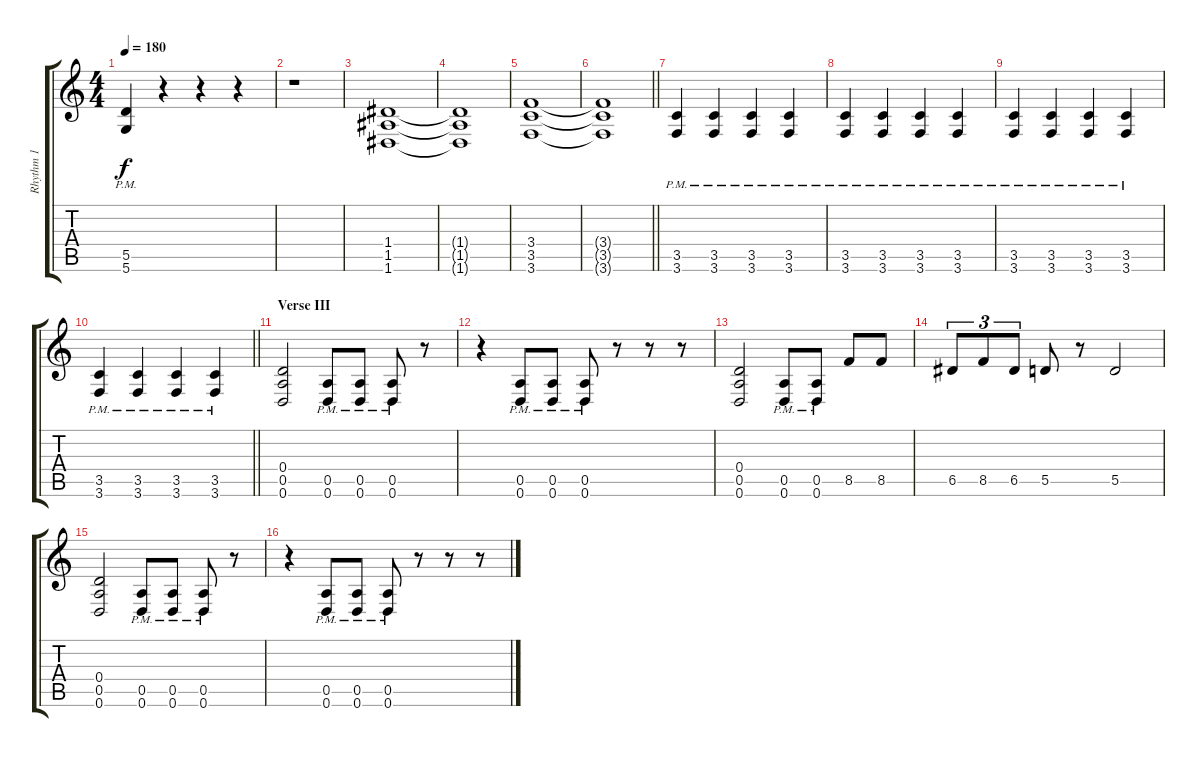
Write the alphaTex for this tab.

\track ("Rhythm 1" "Rhythm 1") {instrument distortionguitar}
\staff {score tabs}
\tuning (E4 B3 G3 D3 A2 D2) {hide}
\ts (4 4)
\tempo 180
\clef g2
\ks c
(5.5{pm} 5.6{pm}).4{dy f} r.4 r.4 r.4 |
r.1 |
(1.4 1.5 1.6).1 |
(1.4{t} 1.5{t} 1.6{t}).1 |
(3.4 3.5 3.6).1 |
\barLineRight lightlight
(3.4{t} 3.5{t} 3.6{t}).1 |
(3.5{pm} 3.6{pm}).4 (3.5{pm} 3.6{pm}).4 (3.5{pm} 3.6{pm}).4 (3.5{pm} 3.6{pm}).4 |
(3.5{pm} 3.6{pm}).4 (3.5{pm} 3.6{pm}).4 (3.5{pm} 3.6{pm}).4 (3.5{pm} 3.6{pm}).4 |
(3.5{pm} 3.6{pm}).4 (3.5{pm} 3.6{pm}).4 (3.5{pm} 3.6{pm}).4 (3.5{pm} 3.6{pm}).4 |
\barLineRight lightlight
(3.5{pm} 3.6{pm}).4 (3.5{pm} 3.6{pm}).4 (3.5{pm} 3.6{pm}).4 (3.5{pm} 3.6{pm}).4 |
\section ("" "Verse III")
(0.4 0.5 0.6).2 (0.5{pm} 0.6{pm}).8 (0.5{pm} 0.6{pm}).8 (0.5{pm} 0.6{pm}).8 r.8 |
r.4 (0.5{pm} 0.6{pm}).8 (0.5{pm} 0.6{pm}).8 (0.5{pm} 0.6{pm}).8 r.8 r.8 r.8 |
(0.4 0.5 0.6).2 (0.5{pm} 0.6{pm}).8 (0.5{pm} 0.6{pm}).8 8.5.8 8.5.8 |
6.5.8{tu (3 2)} 8.5.8{tu (3 2)} 6.5.8{tu (3 2)} 5.5.8 r.8 5.5.2 |
(0.4 0.5 0.6).2 (0.5{pm} 0.6{pm}).8 (0.5{pm} 0.6{pm}).8 (0.5{pm} 0.6{pm}).8 r.8 |
r.4 (0.5{pm} 0.6{pm}).8 (0.5{pm} 0.6{pm}).8 (0.5{pm} 0.6{pm}).8 r.8 r.8 r.8
